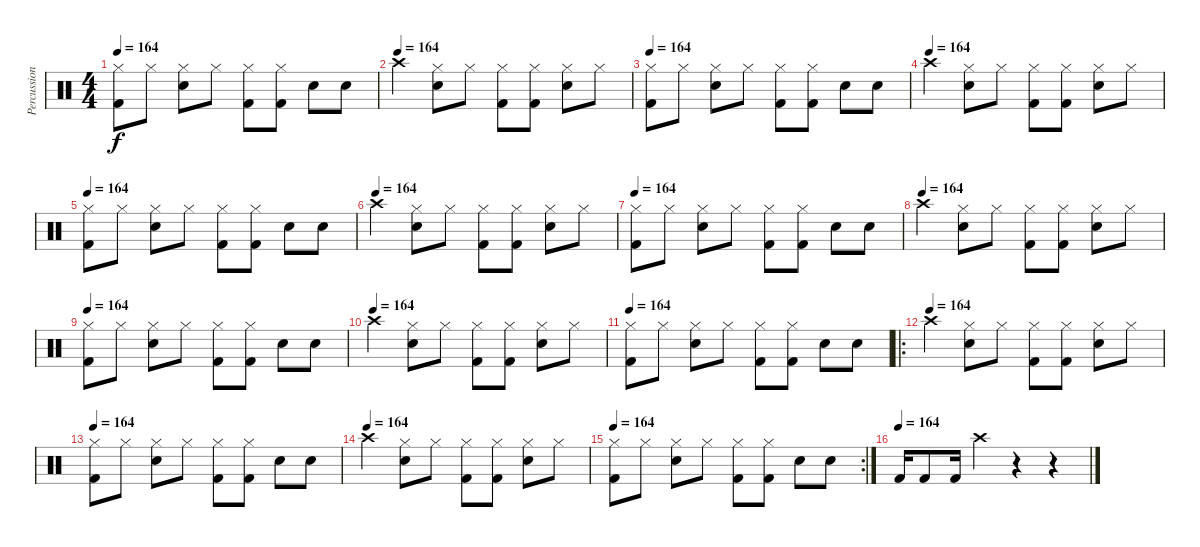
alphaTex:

\track ("Percussion" "Percussion") {instrument percussion}
\staff {score}
\articulation defaults
\ts (4 4)
\tempo 164
\clef neutral
\ks c
("Kick (hit) 2" "Hi-Hat (closed)").8{dy f} "Hi-Hat (closed)".8 ("Snare (hit) 2" "Hi-Hat (closed)").8 "Hi-Hat (closed)".8 ("Kick (hit) 2" "Hi-Hat (closed)").8 ("Kick (hit) 2" "Hi-Hat (closed)").8 "Snare (hit) 2".8 "Snare (hit) 2".8 |
\tempo (164)
"Crash high (hit)".4 ("Snare (hit) 2" "Hi-Hat (closed)").8 "Hi-Hat (closed)".8 ("Kick (hit) 2" "Hi-Hat (closed)").8 ("Kick (hit) 2" "Hi-Hat (closed)").8 ("Snare (hit) 2" "Hi-Hat (closed)").8 "Hi-Hat (closed)".8 |
\tempo 164
("Kick (hit) 2" "Hi-Hat (closed)").8 "Hi-Hat (closed)".8 ("Snare (hit) 2" "Hi-Hat (closed)").8 "Hi-Hat (closed)".8 ("Kick (hit) 2" "Hi-Hat (closed)").8 ("Kick (hit) 2" "Hi-Hat (closed)").8 "Snare (hit) 2".8 "Snare (hit) 2".8 |
\tempo (164)
"Crash high (hit)".4 ("Snare (hit) 2" "Hi-Hat (closed)").8 "Hi-Hat (closed)".8 ("Kick (hit) 2" "Hi-Hat (closed)").8 ("Kick (hit) 2" "Hi-Hat (closed)").8 ("Snare (hit) 2" "Hi-Hat (closed)").8 "Hi-Hat (closed)".8 |
\tempo 164
("Kick (hit) 2" "Hi-Hat (closed)").8 "Hi-Hat (closed)".8 ("Snare (hit) 2" "Hi-Hat (closed)").8 "Hi-Hat (closed)".8 ("Kick (hit) 2" "Hi-Hat (closed)").8 ("Kick (hit) 2" "Hi-Hat (closed)").8 "Snare (hit) 2".8 "Snare (hit) 2".8 |
\tempo (164)
"Crash high (hit)".4 ("Snare (hit) 2" "Hi-Hat (closed)").8 "Hi-Hat (closed)".8 ("Kick (hit) 2" "Hi-Hat (closed)").8 ("Kick (hit) 2" "Hi-Hat (closed)").8 ("Snare (hit) 2" "Hi-Hat (closed)").8 "Hi-Hat (closed)".8 |
\tempo 164
("Kick (hit) 2" "Hi-Hat (closed)").8 "Hi-Hat (closed)".8 ("Snare (hit) 2" "Hi-Hat (closed)").8 "Hi-Hat (closed)".8 ("Kick (hit) 2" "Hi-Hat (closed)").8 ("Kick (hit) 2" "Hi-Hat (closed)").8 "Snare (hit) 2".8 "Snare (hit) 2".8 |
\tempo (164)
"Crash high (hit)".4 ("Snare (hit) 2" "Hi-Hat (closed)").8 "Hi-Hat (closed)".8 ("Kick (hit) 2" "Hi-Hat (closed)").8 ("Kick (hit) 2" "Hi-Hat (closed)").8 ("Snare (hit) 2" "Hi-Hat (closed)").8 "Hi-Hat (closed)".8 |
\tempo 164
("Kick (hit) 2" "Hi-Hat (closed)").8 "Hi-Hat (closed)".8 ("Snare (hit) 2" "Hi-Hat (closed)").8 "Hi-Hat (closed)".8 ("Kick (hit) 2" "Hi-Hat (closed)").8 ("Kick (hit) 2" "Hi-Hat (closed)").8 "Snare (hit) 2".8 "Snare (hit) 2".8 |
\tempo (164)
"Crash high (hit)".4 ("Snare (hit) 2" "Hi-Hat (closed)").8 "Hi-Hat (closed)".8 ("Kick (hit) 2" "Hi-Hat (closed)").8 ("Kick (hit) 2" "Hi-Hat (closed)").8 ("Snare (hit) 2" "Hi-Hat (closed)").8 "Hi-Hat (closed)".8 |
\tempo 164
("Kick (hit) 2" "Hi-Hat (closed)").8 "Hi-Hat (closed)".8 ("Snare (hit) 2" "Hi-Hat (closed)").8 "Hi-Hat (closed)".8 ("Kick (hit) 2" "Hi-Hat (closed)").8 ("Kick (hit) 2" "Hi-Hat (closed)").8 "Snare (hit) 2".8 "Snare (hit) 2".8 |
\ro
\tempo (164)
"Crash high (hit)".4 ("Snare (hit) 2" "Hi-Hat (closed)").8 "Hi-Hat (closed)".8 ("Kick (hit) 2" "Hi-Hat (closed)").8 ("Kick (hit) 2" "Hi-Hat (closed)").8 ("Snare (hit) 2" "Hi-Hat (closed)").8 "Hi-Hat (closed)".8 |
\tempo 164
("Kick (hit) 2" "Hi-Hat (closed)").8 "Hi-Hat (closed)".8 ("Snare (hit) 2" "Hi-Hat (closed)").8 "Hi-Hat (closed)".8 ("Kick (hit) 2" "Hi-Hat (closed)").8 ("Kick (hit) 2" "Hi-Hat (closed)").8 "Snare (hit) 2".8 "Snare (hit) 2".8 |
\tempo (164)
"Crash high (hit)".4 ("Snare (hit) 2" "Hi-Hat (closed)").8 "Hi-Hat (closed)".8 ("Kick (hit) 2" "Hi-Hat (closed)").8 ("Kick (hit) 2" "Hi-Hat (closed)").8 ("Snare (hit) 2" "Hi-Hat (closed)").8 "Hi-Hat (closed)".8 |
\rc 2
\tempo 164
("Kick (hit) 2" "Hi-Hat (closed)").8 "Hi-Hat (closed)".8 ("Snare (hit) 2" "Hi-Hat (closed)").8 "Hi-Hat (closed)".8 ("Kick (hit) 2" "Hi-Hat (closed)").8 ("Kick (hit) 2" "Hi-Hat (closed)").8 "Snare (hit) 2".8 "Snare (hit) 2".8 |
\tempo (164)
"Kick (hit) 2".16 "Kick (hit) 2".8 "Kick (hit) 2".16 "Crash high (hit)".4 r.4 r.4
